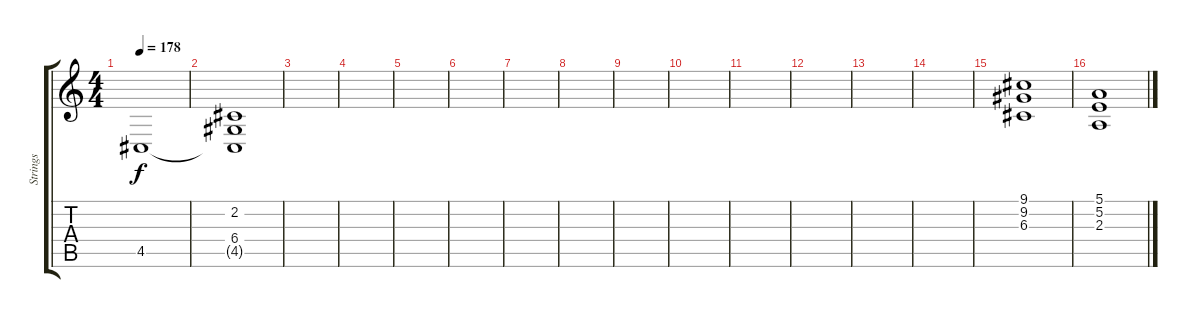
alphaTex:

\track ("Strings" "Strings") {instrument stringensemble1}
\staff {score tabs}
\tuning (E4 B3 G3 D3 A2 E2) {hide}
\ts (4 4)
\tempo 178
\clef g2
\ks c
4.5{t}.1{dy f} |
(2.2{t} 6.4{t} 4.5{t}).1 |
|
|
|
|
|
|
|
|
|
|
|
|
(9.1 9.2 6.3).1 |
(5.1 5.2 2.3).1
